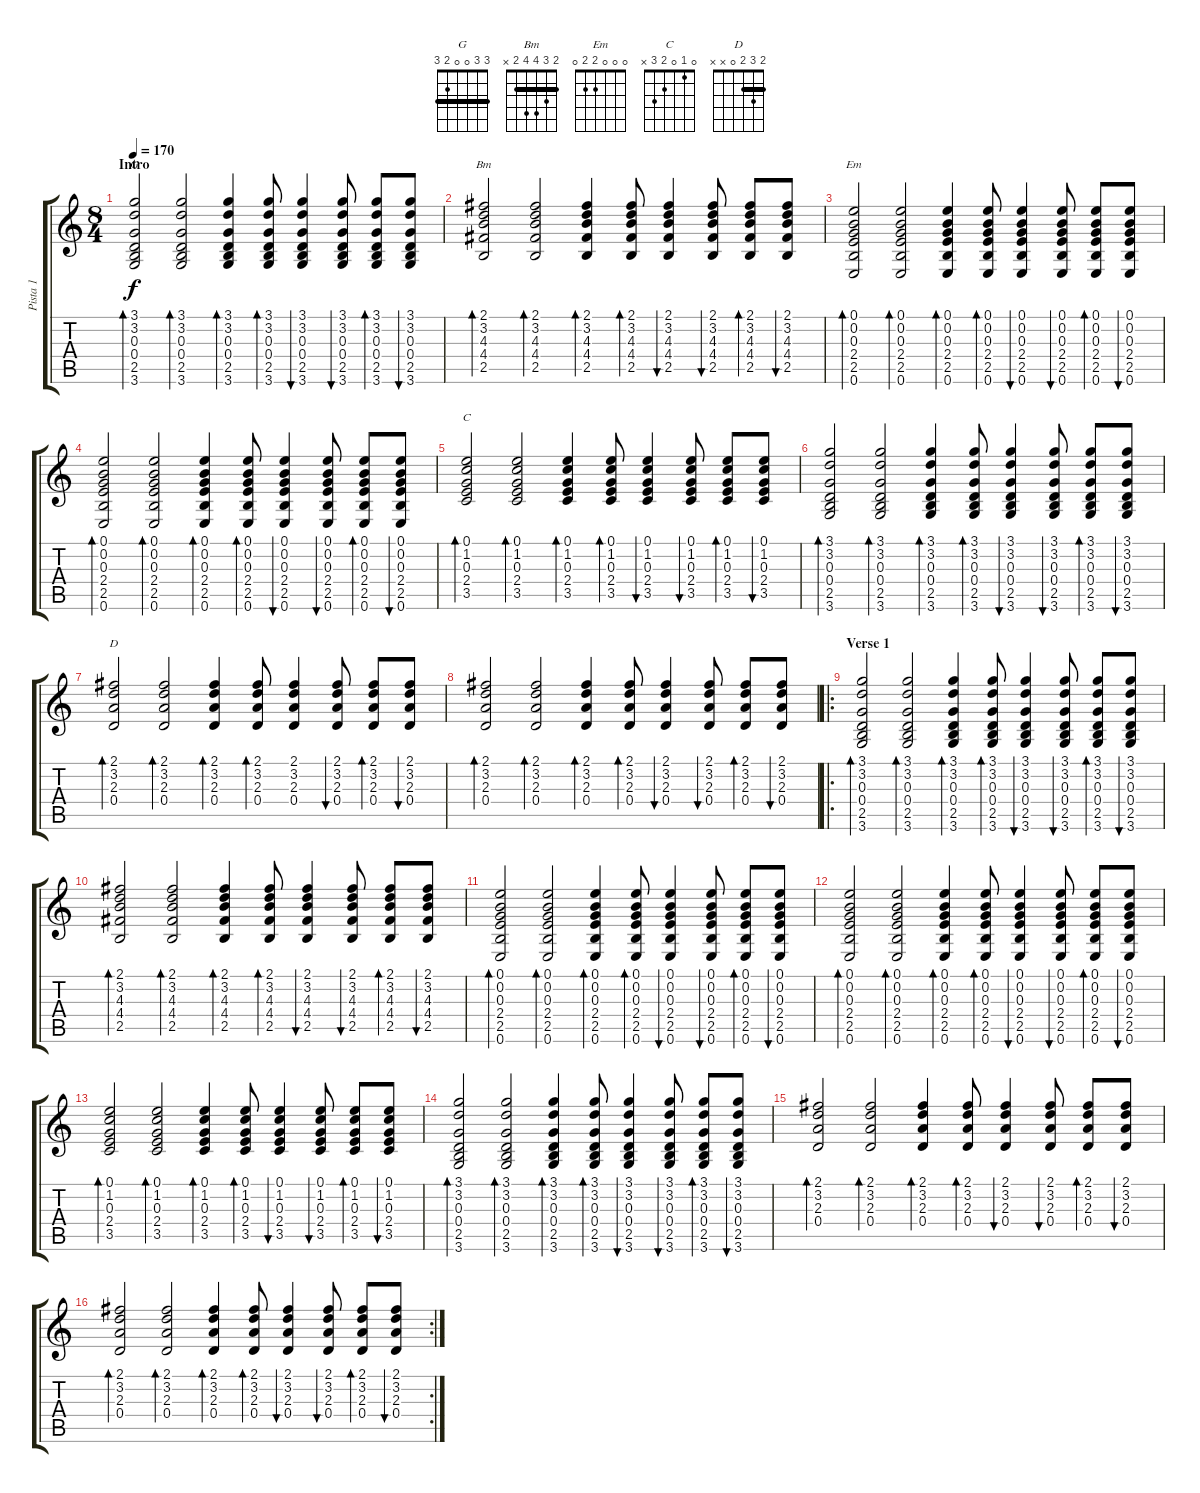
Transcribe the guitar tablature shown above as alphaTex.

\track ("Pista 1" "Pista 1") {instrument acousticguitarsteel}
\staff {score tabs}
\tuning (E4 B3 G3 D3 A2 E2) {hide}
\chord ("G" 3 3 0 0 2 3) {barre 3}
\chord ("Bm" 2 3 4 4 2 x) {barre 2}
\chord ("Em" 0 0 0 2 2 0)
\chord ("C" 0 1 0 2 3 x)
\chord ("D" 2 3 2 0 x x) {barre 2}
\ts (8 4)
\section ("" "Intro")
\tempo 170
\clef g2
\ks c
(3.1 3.2 0.3 0.4 2.5 3.6).2{bd 30 ch "G" dy f instrument acousticguitarsteel} (3.1 3.2 0.3 0.4 2.5 3.6).2{bd 30} (3.1 3.2 0.3 0.4 2.5 3.6).4{bd 30} (3.1 3.2 0.3 0.4 2.5 3.6).8{bd 30} (3.1 3.2 0.3 0.4 2.5 3.6).4{bu 30} (3.1 3.2 0.3 0.4 2.5 3.6).8{bu 30} (3.1 3.2 0.3 0.4 2.5 3.6).8{bd 30} (3.1 3.2 0.3 0.4 2.5 3.6).8{bu 30} |
(2.1 3.2 4.3 4.4 2.5).2{bd 30 ch "Bm"} (2.1 3.2 4.3 4.4 2.5).2{bd 30} (2.1 3.2 4.3 4.4 2.5).4{bd 30} (2.1 3.2 4.3 4.4 2.5).8{bd 30} (2.1 3.2 4.3 4.4 2.5).4{bu 30} (2.1 3.2 4.3 4.4 2.5).8{bu 30} (2.1 3.2 4.3 4.4 2.5).8{bd 30} (2.1 3.2 4.3 4.4 2.5).8{bu 30} |
(0.1 0.2 0.3 2.4 2.5 0.6).2{bd 30 ch "Em"} (0.1 0.2 0.3 2.4 2.5 0.6).2{bd 30} (0.1 0.2 0.3 2.4 2.5 0.6).4{bd 30} (0.1 0.2 0.3 2.4 2.5 0.6).8{bd 30} (0.1 0.2 0.3 2.4 2.5 0.6).4{bu 30} (0.1 0.2 0.3 2.4 2.5 0.6).8{bu 30} (0.1 0.2 0.3 2.4 2.5 0.6).8{bd 30} (0.1 0.2 0.3 2.4 2.5 0.6).8{bu 30} |
(0.1 0.2 0.3 2.4 2.5 0.6).2{bd 30} (0.1 0.2 0.3 2.4 2.5 0.6).2{bd 30} (0.1 0.2 0.3 2.4 2.5 0.6).4{bd 30} (0.1 0.2 0.3 2.4 2.5 0.6).8{bd 30} (0.1 0.2 0.3 2.4 2.5 0.6).4{bu 30} (0.1 0.2 0.3 2.4 2.5 0.6).8{bu 30} (0.1 0.2 0.3 2.4 2.5 0.6).8{bd 30} (0.1 0.2 0.3 2.4 2.5 0.6).8{bu 30} |
(0.1 1.2 0.3 2.4 3.5).2{bd 30 ch "C"} (0.1 1.2 0.3 2.4 3.5).2{bd 30} (0.1 1.2 0.3 2.4 3.5).4{bd 30} (0.1 1.2 0.3 2.4 3.5).8{bd 30} (0.1 1.2 0.3 2.4 3.5).4{bu 30} (0.1 1.2 0.3 2.4 3.5).8{bu 30} (0.1 1.2 0.3 2.4 3.5).8{bd 30} (0.1 1.2 0.3 2.4 3.5).8{bu 30} |
(3.1 3.2 0.3 0.4 2.5 3.6).2{bd 30} (3.1 3.2 0.3 0.4 2.5 3.6).2{bd 30} (3.1 3.2 0.3 0.4 2.5 3.6).4{bd 30} (3.1 3.2 0.3 0.4 2.5 3.6).8{bd 30} (3.1 3.2 0.3 0.4 2.5 3.6).4{bu 30} (3.1 3.2 0.3 0.4 2.5 3.6).8{bu 30} (3.1 3.2 0.3 0.4 2.5 3.6).8{bd 30} (3.1 3.2 0.3 0.4 2.5 3.6).8{bu 30} |
(2.1 3.2 2.3 0.4).2{bd 30 ch "D"} (2.1 3.2 2.3 0.4).2{bd 30} (2.1 3.2 2.3 0.4).4{bd 30} (2.1 3.2 2.3 0.4).8{bd 30} (2.1 3.2 2.3 0.4).4 (2.1 3.2 2.3 0.4).8{bu 30} (2.1 3.2 2.3 0.4).8{bd 30} (2.1 3.2 2.3 0.4).8{bu 30} |
(2.1 3.2 2.3 0.4).2{bd 30} (2.1 3.2 2.3 0.4).2{bd 30} (2.1 3.2 2.3 0.4).4{bd 30} (2.1 3.2 2.3 0.4).8{bd 30} (2.1 3.2 2.3 0.4).4{bu 30} (2.1 3.2 2.3 0.4).8{bu 30} (2.1 3.2 2.3 0.4).8{bd 30} (2.1 3.2 2.3 0.4).8{bu 30} |
\ro
\section ("" "Verse 1")
(3.1 3.2 0.3 0.4 2.5 3.6).2{bd 30} (3.1 3.2 0.3 0.4 2.5 3.6).2{bd 30} (3.1 3.2 0.3 0.4 2.5 3.6).4{bd 30} (3.1 3.2 0.3 0.4 2.5 3.6).8{bd 30} (3.1 3.2 0.3 0.4 2.5 3.6).4{bu 30} (3.1 3.2 0.3 0.4 2.5 3.6).8{bu 30} (3.1 3.2 0.3 0.4 2.5 3.6).8{bd 30} (3.1 3.2 0.3 0.4 2.5 3.6).8{bu 30} |
(2.1 3.2 4.3 4.4 2.5).2{bd 30} (2.1 3.2 4.3 4.4 2.5).2{bd 30} (2.1 3.2 4.3 4.4 2.5).4{bd 30} (2.1 3.2 4.3 4.4 2.5).8{bd 30} (2.1 3.2 4.3 4.4 2.5).4{bu 30} (2.1 3.2 4.3 4.4 2.5).8{bu 30} (2.1 3.2 4.3 4.4 2.5).8{bd 30} (2.1 3.2 4.3 4.4 2.5).8{bu 30} |
(0.1 0.2 0.3 2.4 2.5 0.6).2{bd 30} (0.1 0.2 0.3 2.4 2.5 0.6).2{bd 30} (0.1 0.2 0.3 2.4 2.5 0.6).4{bd 30} (0.1 0.2 0.3 2.4 2.5 0.6).8{bd 30} (0.1 0.2 0.3 2.4 2.5 0.6).4{bu 30} (0.1 0.2 0.3 2.4 2.5 0.6).8{bu 30} (0.1 0.2 0.3 2.4 2.5 0.6).8{bd 30} (0.1 0.2 0.3 2.4 2.5 0.6).8{bu 30} |
(0.1 0.2 0.3 2.4 2.5 0.6).2{bd 30} (0.1 0.2 0.3 2.4 2.5 0.6).2{bd 30} (0.1 0.2 0.3 2.4 2.5 0.6).4{bd 30} (0.1 0.2 0.3 2.4 2.5 0.6).8{bd 30} (0.1 0.2 0.3 2.4 2.5 0.6).4{bu 30} (0.1 0.2 0.3 2.4 2.5 0.6).8{bu 30} (0.1 0.2 0.3 2.4 2.5 0.6).8{bd 30} (0.1 0.2 0.3 2.4 2.5 0.6).8{bu 30} |
(0.1 1.2 0.3 2.4 3.5).2{bd 30} (0.1 1.2 0.3 2.4 3.5).2{bd 30} (0.1 1.2 0.3 2.4 3.5).4{bd 30} (0.1 1.2 0.3 2.4 3.5).8{bd 30} (0.1 1.2 0.3 2.4 3.5).4{bu 30} (0.1 1.2 0.3 2.4 3.5).8{bu 30} (0.1 1.2 0.3 2.4 3.5).8{bd 30} (0.1 1.2 0.3 2.4 3.5).8{bu 30} |
(3.1 3.2 0.3 0.4 2.5 3.6).2{bd 30} (3.1 3.2 0.3 0.4 2.5 3.6).2{bd 30} (3.1 3.2 0.3 0.4 2.5 3.6).4{bd 30} (3.1 3.2 0.3 0.4 2.5 3.6).8{bd 30} (3.1 3.2 0.3 0.4 2.5 3.6).4{bu 30} (3.1 3.2 0.3 0.4 2.5 3.6).8{bu 30} (3.1 3.2 0.3 0.4 2.5 3.6).8{bd 30} (3.1 3.2 0.3 0.4 2.5 3.6).8{bu 30} |
(2.1 3.2 2.3 0.4).2{bd 30} (2.1 3.2 2.3 0.4).2{bd 30} (2.1 3.2 2.3 0.4).4{bd 30} (2.1 3.2 2.3 0.4).8{bd 30} (2.1 3.2 2.3 0.4).4{bu 30} (2.1 3.2 2.3 0.4).8{bu 30} (2.1 3.2 2.3 0.4).8{bd 30} (2.1 3.2 2.3 0.4).8{bu 30} |
\rc 2
(2.1 3.2 2.3 0.4).2{bd 30} (2.1 3.2 2.3 0.4).2{bd 30} (2.1 3.2 2.3 0.4).4{bd 30} (2.1 3.2 2.3 0.4).8{bd 30} (2.1 3.2 2.3 0.4).4{bu 30} (2.1 3.2 2.3 0.4).8{bu 30} (2.1 3.2 2.3 0.4).8{bd 30} (2.1 3.2 2.3 0.4).8{bu 30}
